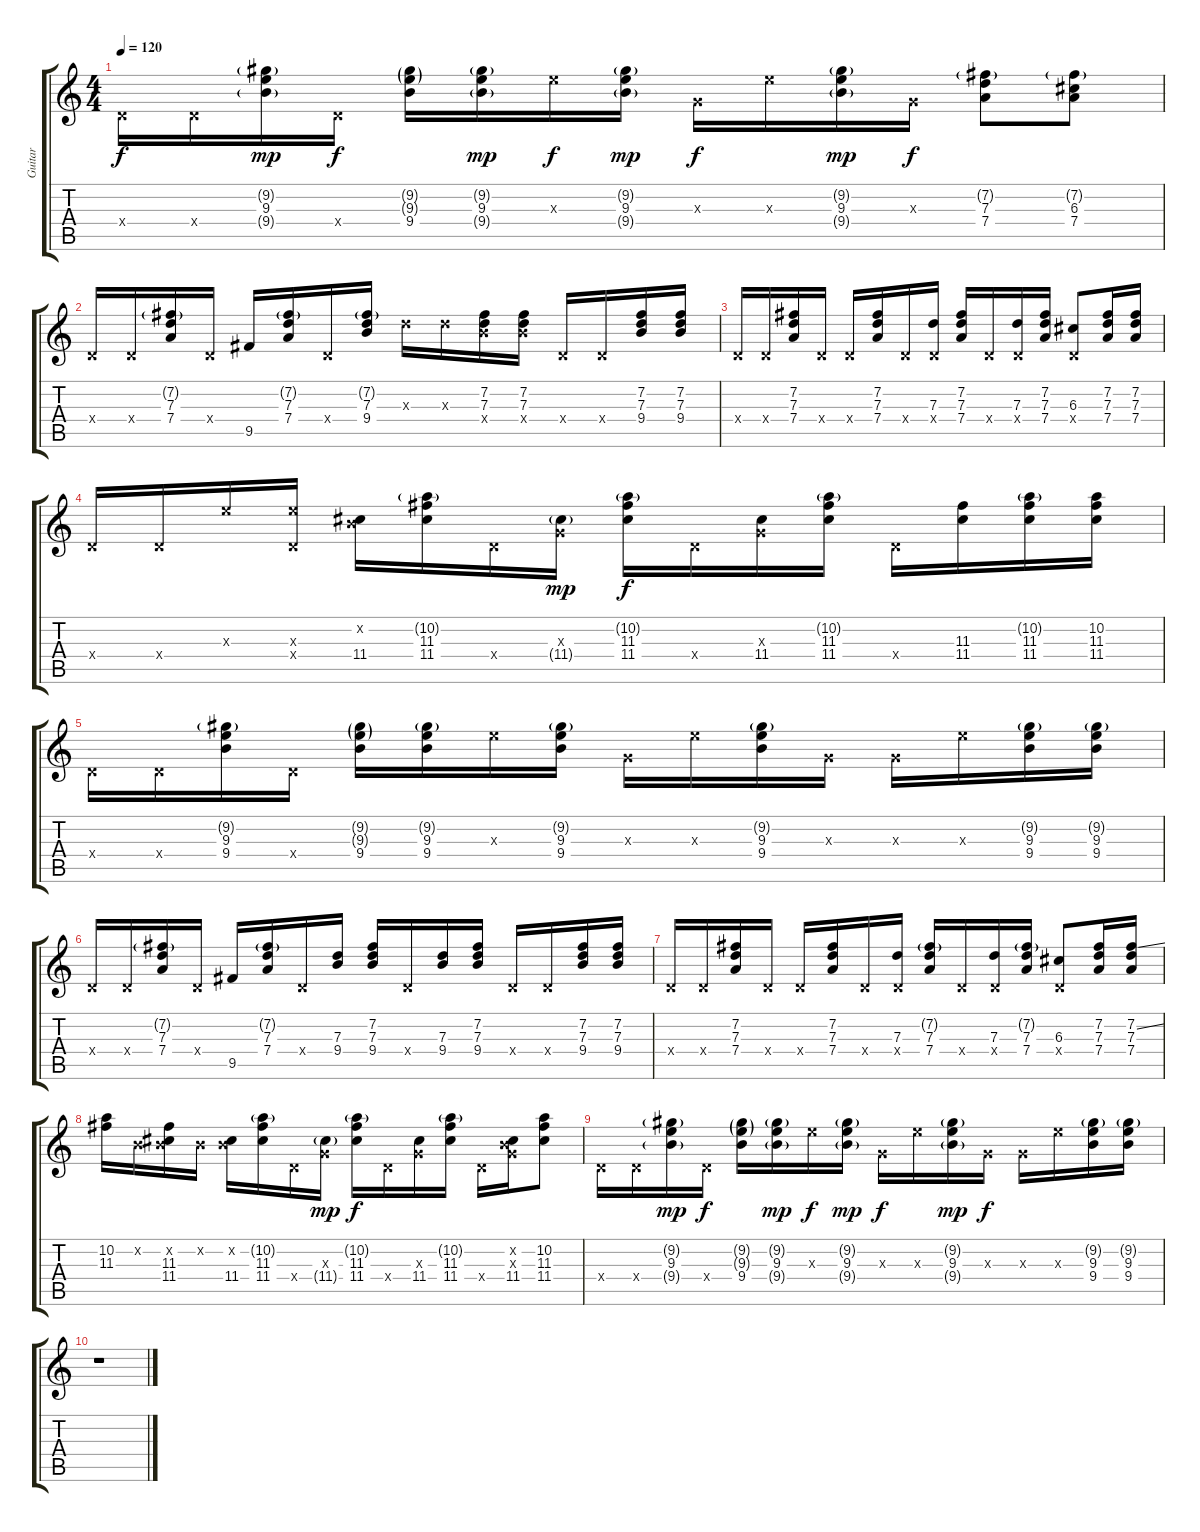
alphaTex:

\track ("Guitar" "Guitar") {instrument electricguitarclean}
\staff {score tabs}
\tuning (E4 B3 G3 D3 A2 E2) {hide}
\ts (4 4)
\tempo 120
\clef g2
\ks c
0.4{x}.16{dy f} 0.4{x}.16 (9.2{g} 9.3 9.4{g}).16{dy mp} 0.4{x}.16{dy f} (9.2{g} 9.3{g} 9.4).16 (9.2{g} 9.3 9.4{g}).16{dy mp} 9.3{x}.16{dy f} (9.2{g} 9.3 9.4{g}).16{dy mp} 0.3{x}.16{dy f} 9.3{x}.16 (9.2{g} 9.3 9.4{g}).16{dy mp} 0.3{x}.16{dy f} (7.2{g} 7.3 7.4).8 (7.2{g} 6.3 7.4).8 |
0.4{x}.16 0.4{x}.16 (7.2{g} 7.3 7.4).16 0.4{x}.16 9.5.16 (7.2{g} 7.3 7.4).16 0.4{x}.16 (7.2{g} 7.3 9.4).16 7.3{x}.16 7.3{x}.16 (7.2 7.3 9.4{x}).16 (7.2 7.3 9.4{x}).16 0.4{x}.16 0.4{x}.16 (7.2 7.3 9.4).16 (7.2 7.3 9.4).16 |
0.4{x}.16 0.4{x}.16 (7.2 7.3 7.4).16 0.4{x}.16 0.4{x}.16 (7.2 7.3 7.4).16 0.4{x}.16 (7.3 0.4{x}).16 (7.2 7.3 7.4).16 0.4{x}.16 (7.3 0.4{x}).16 (7.2 7.3 7.4).16 (6.3 0.4{x}).8 (7.2 7.3 7.4).16 (7.2 7.3 7.4).16 |
0.4{x}.16 0.4{x}.16 9.3{x}.16 (9.3{x} 0.4{x}).16 (0.2{x} 11.4).16 (10.2{g} 11.3 11.4).16 0.4{x}.16 (0.3{x} 11.4{g}).16{dy mp} (10.2{g} 11.3 11.4).16{dy f} 0.4{x}.16 (0.3{x} 11.4).16 (10.2{g} 11.3 11.4).16 0.4{x}.16 (11.3 11.4).16 (10.2{g} 11.3 11.4).16 (10.2 11.3 11.4).16 |
0.4{x}.16 0.4{x}.16 (9.2{g} 9.3 9.4).16 0.4{x}.16 (9.2{g} 9.3{g} 9.4).16 (9.2{g} 9.3 9.4).16 9.3{x}.16 (9.2{g} 9.3 9.4).16 0.3{x}.16 9.3{x}.16 (9.2{g} 9.3 9.4).16 0.3{x}.16 0.3{x}.16 9.3{x}.16 (9.2{g} 9.3 9.4).16 (9.2{g} 9.3 9.4).16 |
0.4{x}.16 0.4{x}.16 (7.2{g} 7.3 7.4).16 0.4{x}.16 9.5.16 (7.2{g} 7.3 7.4).16 0.4{x}.16 (7.3 9.4).16 (7.2 7.3 9.4).16 0.4{x}.16 (7.3 9.4).16 (7.2 7.3 9.4).16 0.4{x}.16 0.4{x}.16 (7.2 7.3 9.4).16 (7.2 7.3 9.4).16 |
0.4{x}.16 0.4{x}.16 (7.2 7.3 7.4).16 0.4{x}.16 0.4{x}.16 (7.2 7.3 7.4).16 0.4{x}.16 (7.3 0.4{x}).16 (7.2{g} 7.3 7.4).16 0.4{x}.16 (7.3 0.4{x}).16 (7.2{g} 7.3 7.4).16 (6.3 0.4{x}).8 (7.2 7.3 7.4).16 (7.2{ss} 7.3 7.4).16 |
(10.2 11.3).16 0.2{x}.16 (0.2{x} 11.3 11.4).16 0.2{x}.16 (0.2{x} 11.4).16 (10.2{g} 11.3 11.4).16 0.4{x}.16 (0.3{x} 11.4{g}).16{dy mp} (10.2{g} 11.3 11.4).16{dy f} 0.4{x}.16 (0.3{x} 11.4).16 (10.2{g} 11.3 11.4).16 0.4{x}.16 (0.2{x} 0.3{x} 11.4).16 (10.2 11.3 11.4).8 |
0.4{x}.16 0.4{x}.16 (9.2{g} 9.3 9.4{g}).16{dy mp} 0.4{x}.16{dy f} (9.2{g} 9.3{g} 9.4).16 (9.2{g} 9.3 9.4{g}).16{dy mp} 9.3{x}.16{dy f} (9.2{g} 9.3 9.4{g}).16{dy mp} 0.3{x}.16{dy f} 9.3{x}.16 (9.2{g} 9.3 9.4{g}).16{dy mp} 0.3{x}.16{dy f} 0.3{x}.16 9.3{x}.16 (9.2{g} 9.3 9.4).16 (9.2{g} 9.3 9.4).16 |
r.1
